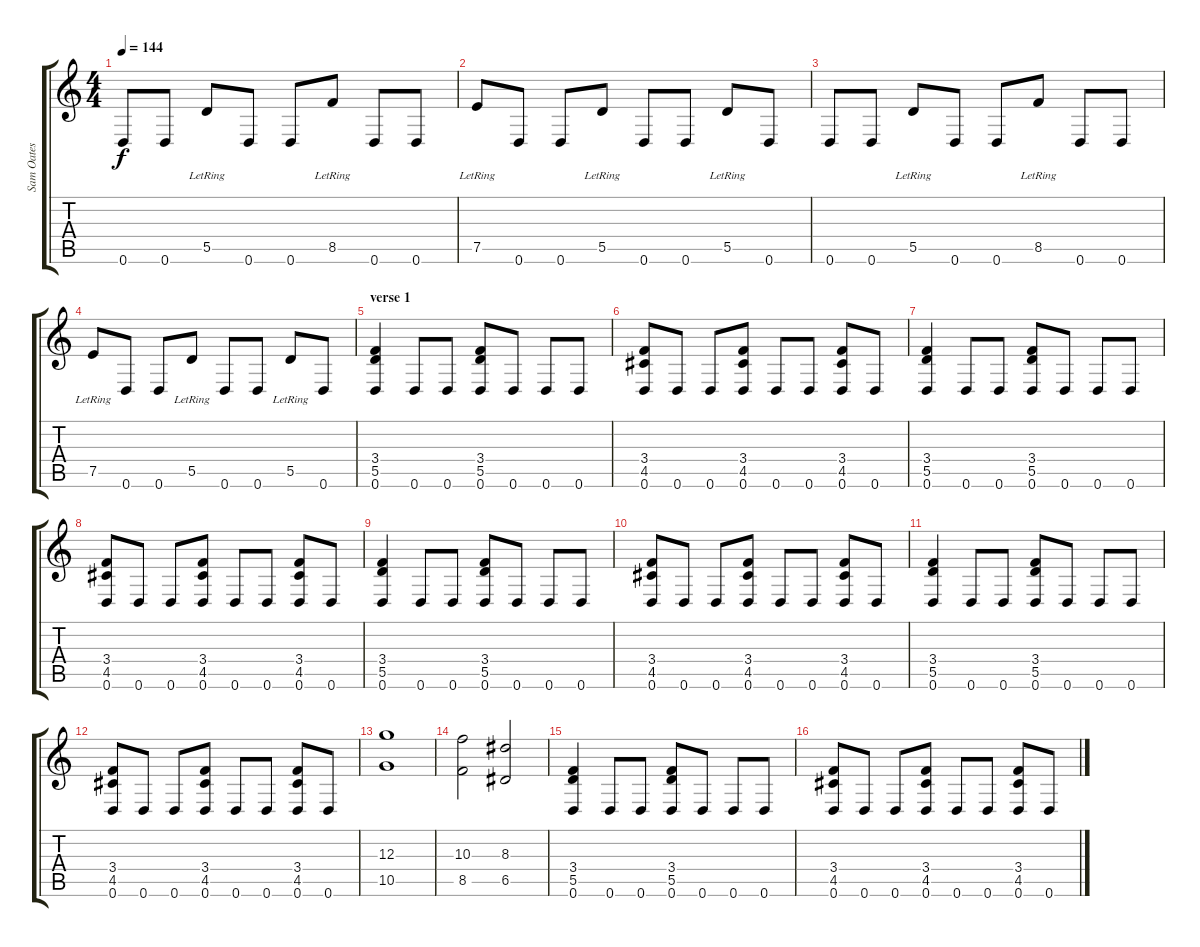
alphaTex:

\track ("Sam Oates (lead Guitar)" "Sam Oates ") {instrument electricguitarclean}
\staff {score tabs}
\tuning (E4 B3 G3 D3 A2 D2) {hide}
\ts (4 4)
\tempo 144
\clef g2
\ks c
0.6.8{dy f} 0.6.8 5.5{lr}.8 0.6.8 0.6.8 8.5{lr}.8 0.6.8 0.6.8 |
7.5{lr}.8 0.6.8 0.6.8 5.5{lr}.8 0.6.8 0.6.8 5.5{lr}.8 0.6.8 |
0.6.8 0.6.8 5.5{lr}.8 0.6.8 0.6.8 8.5{lr}.8 0.6.8 0.6.8 |
7.5{lr}.8 0.6.8 0.6.8 5.5{lr}.8 0.6.8 0.6.8 5.5{lr}.8 0.6.8 |
\section ("" "verse 1")
(3.4 5.5 0.6).4{instrument distortionguitar} 0.6.8 0.6.8 (3.4 5.5 0.6).8 0.6.8 0.6.8 0.6.8 |
(3.4 4.5 0.6).8 0.6.8 0.6.8 (3.4 4.5 0.6).8 0.6.8 0.6.8 (3.4 4.5 0.6).8 0.6.8 |
(3.4 5.5 0.6).4 0.6.8 0.6.8 (3.4 5.5 0.6).8 0.6.8 0.6.8 0.6.8 |
(3.4 4.5 0.6).8 0.6.8 0.6.8 (3.4 4.5 0.6).8 0.6.8 0.6.8 (3.4 4.5 0.6).8 0.6.8 |
(3.4 5.5 0.6).4 0.6.8 0.6.8 (3.4 5.5 0.6).8 0.6.8 0.6.8 0.6.8 |
(3.4 4.5 0.6).8 0.6.8 0.6.8 (3.4 4.5 0.6).8 0.6.8 0.6.8 (3.4 4.5 0.6).8 0.6.8 |
(3.4 5.5 0.6).4 0.6.8 0.6.8 (3.4 5.5 0.6).8 0.6.8 0.6.8 0.6.8 |
(3.4 4.5 0.6).8 0.6.8 0.6.8 (3.4 4.5 0.6).8 0.6.8 0.6.8 (3.4 4.5 0.6).8 0.6.8 |
(12.3 10.5).1 |
(10.3 8.5).2 (8.3 6.5).2 |
(3.4 5.5 0.6).4 0.6.8 0.6.8 (3.4 5.5 0.6).8 0.6.8 0.6.8 0.6.8 |
(3.4 4.5 0.6).8 0.6.8 0.6.8 (3.4 4.5 0.6).8 0.6.8 0.6.8 (3.4 4.5 0.6).8 0.6.8
